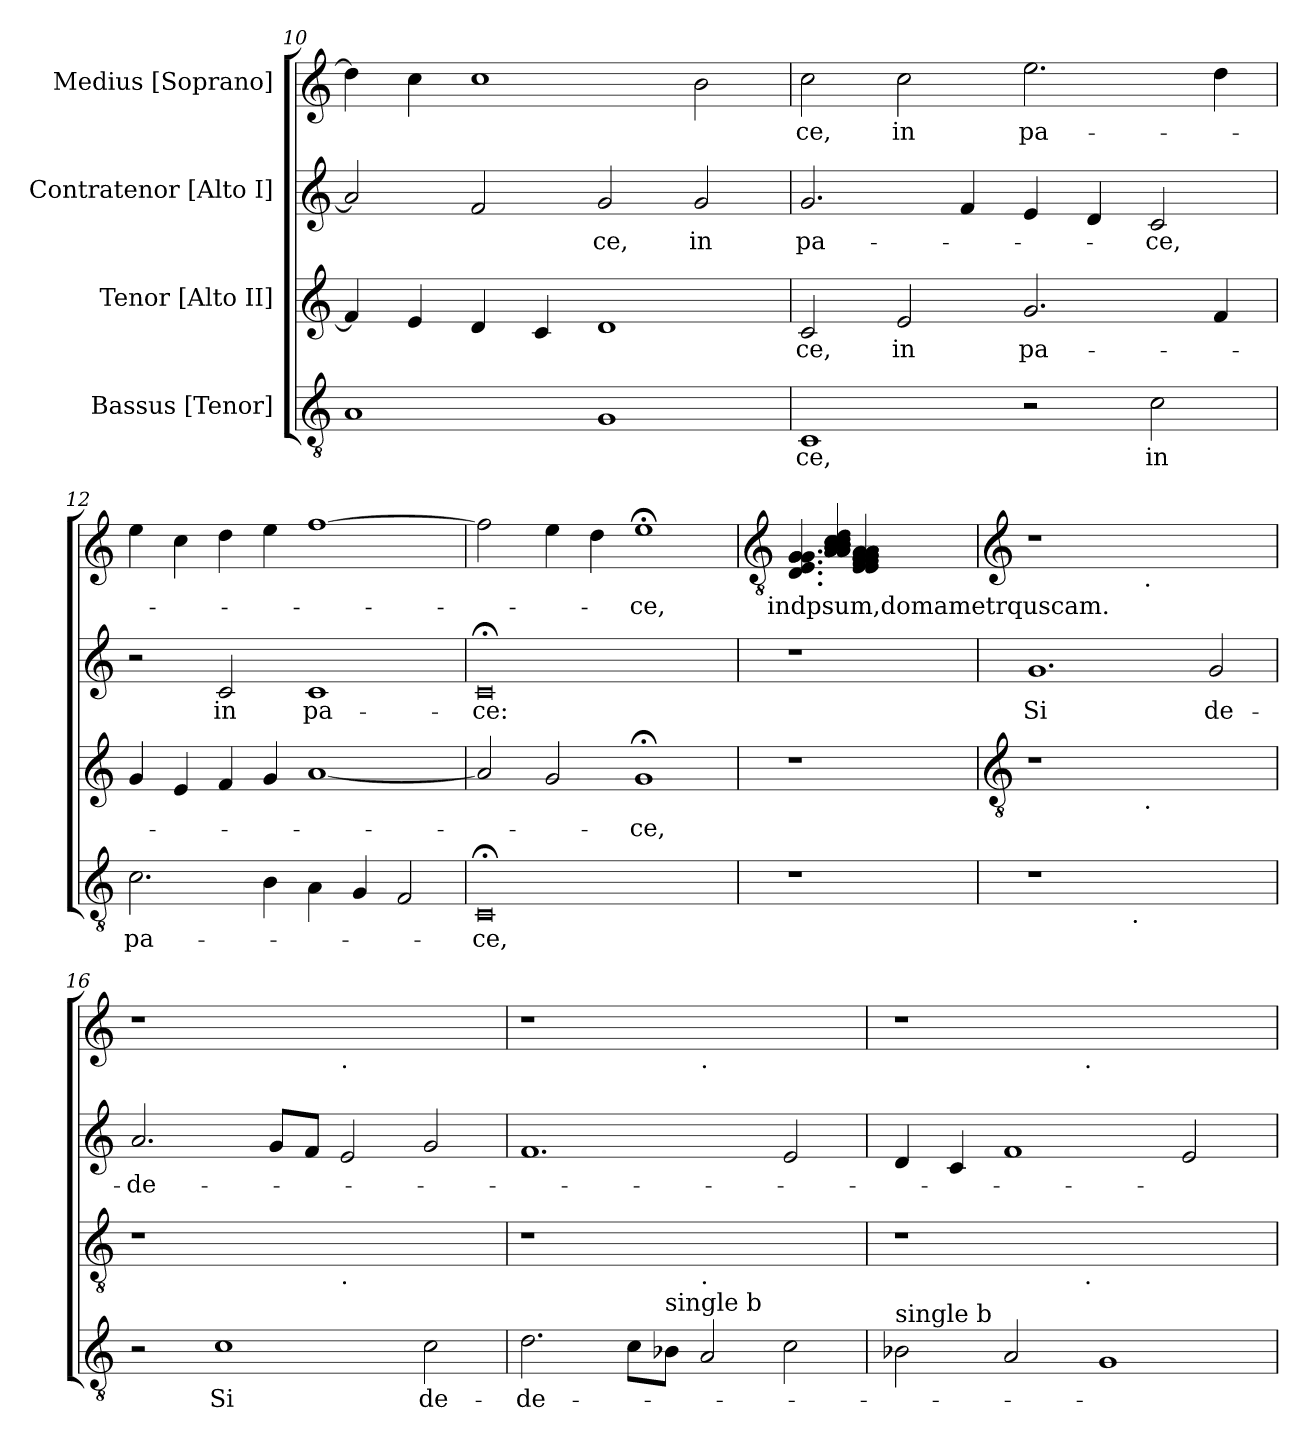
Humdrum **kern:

**kern	**text	**kern	**text	**kern	**text	**kern	**text
*part4	*part4	*part3	*part3	*part2	*part2	*part1	*part1
*staff4	*staff4	*staff3	*staff3	*staff2	*staff2	*staff1	*staff1
*I"Bassus [Tenor]	*	*I"Tenor [Alto II]	*	*I"Contratenor [Alto I]	*	*I"Medius [Soprano]	*
!!LO:LB:g=z
*clefGv2	*	*clefG2	*	*clefG2	*	*clefG2	*
*k[]	*	*k[]	*	*k[]	*	*k[]	*
*C:	*	*C:	*	*C:	*	*C:	*
=10	=10	=10	=10	=10	=10	=10	=10
1A	.	4f/]	.	2a/]	.	4dd\]	.
.	.	4e/	.	.	.	4cc\	.
.	.	4d/	.	2f/	.	1cc	.
.	.	4c/	.	.	.	.	.
!	!	!	!	!	!LO:LY:b	!	!
1G	.	1d	.	2g/	-ce,	.	.
!	!	!	!	!	!LO:LY:b	!	!
.	.	.	.	2g/	in	2b\	.
=11	=11	=11	=11	=11	=11	=11	=11
!	!LO:LY:b	!	!LO:LY:b	!	!LO:LY:b	!	!LO:LY:b
1C	-ce,	2c/	-ce,	2.g/	pa-	2cc\	-ce,
!	!	!	!LO:LY:b	!	!	!	!LO:LY:b
.	.	2e/	in	.	.	2cc\	in
.	.	.	.	4f/	.	.	.
!	!	!	!LO:LY:b	!	!	!	!LO:LY:b
2r	.	2.g/	pa-	4e/	.	2.ee\	pa-
.	.	.	.	4d/	.	.	.
!	!LO:LY:b	!	!	!	!LO:LY:b	!	!
2c\	in	.	.	2c/	-ce,	.	.
.	.	4f/	.	.	.	4dd\	.
=12	=12	=12	=12	=12	=12	=12	=12
!	!LO:LY:b	!	!	!	!	!	!
2.c\	pa-	4g/	.	2r	.	4ee\	.
.	.	4e/	.	.	.	4cc\	.
!	!	!	!	!	!LO:LY:b	!	!
.	.	4f/	.	2c/	in	4dd\	.
4B\	.	4g/	.	.	.	4ee\	.
!	!	!	!	!	!LO:LY:b	!	!
4A\	.	[<1a	.	1c	pa-	[>1ff	.
4G/	.	.	.	.	.	.	.
2F/	.	.	.	.	.	.	.
=13	=13	=13	=13	=13	=13	=13	=13
!	!LO:LY:b	!	!	!	!LO:LY:b	!	!
0C;	-ce,	2a/]	.	0c;	-ce:	2ff\]	.
.	.	2g/	.	.	.	4ee\	.
.	.	.	.	.	.	4dd\	.
!	!	!	!LO:LY:b	!	!	!	!LO:LY:b
.	.	1g;<	-ce,	.	.	1ee;	-ce,
!!LO:PB:g=z
=14	=14	=14	=14	=14	=14	=14	=14
*	*	*	*	*	*	*clefGv2	*
*	*	*	*	*	*	*^	*
*	*	*	*	*	*	*	*^	*
!	!	!	!	!	!	!	!	!	!LO:LY:b
1r	.	1r	.	1r	.	(>(>4.D/ 4.E/ 4.G/ 4.G/ 4.G/	(>(>4A/ 4A/ 4A/ 4B/ 4B/ 4B/ 4B/ 4B/ 4c/ 4c/ 4c/ 4d/)	4E/ 4E/ 4F/ 4F/ 4G/ 4G/ 4G/ 4G/ 4G/ 4A/ 4A/ 4A/)	indpsum,domametrquscam.
.	.	.	.	.	.	.	2ryy	2ryy	.
.	.	.	.	.	.	2ryy	.	.	.
.	.	.	.	.	.	.	8ryy	8ryy	.
.	.	.	.	.	.	8ryy	8ryy	8ryy	.
*	*	*	*	*	*	*v	*v	*v	*
!!LO:PB:g=z
=15	=15	=15	=15	=15	=15	=15	=15
*	*	*clefGv2	*	*	*	*clefG2	*
*	*	*	*	*	*	*^	*
*	*	*	*	*	*	*	*^	*
!	!	!	!	!	!LO:LY:b	!	!	!	!
*	*	*	*	*	*	*v	*v	*v	*
1r	.	1r	.	1.g	Si	1r	.
!LO:TX:b:t=.	!	!	!	!	!	!	!
1ryy	.	32ryy	.	.	.	32ryy	.
!	!	!	!	!	!	!LO:TX:b:t=.	!
!	!	!LO:TX:b:t=.	!	!	!	!	!
.	.	32%31ryy	.	.	.	32%31ryy	.
!	!	!	!	!	!LO:LY:b	!	!
.	.	.	.	2g/	de-	.	.
=16	=16	=16	=16	=16	=16	=16	=16
!	!	!	!	!	!LO:LY:b	!	!
2r	.	1r	.	2.a/	-de-	1r	.
!	!LO:LY:b	!	!	!	!	!	!
1c	Si	.	.	.	.	.	.
.	.	.	.	8g/L	.	.	.
.	.	.	.	8f/J	.	.	.
!	!	!	!	!	!	!LO:TX:b:t=.	!
!	!	!LO:TX:b:t=.	!	!	!	!	!
.	.	1ryy	.	2e/	.	1ryy	.
!	!LO:LY:b	!	!	!	!	!	!
2c\	de-	.	.	2g/	.	.	.
=17	=17	=17	=17	=17	=17	=17	=17
!	!LO:LY:b	!	!	!	!	!	!
2.d\	-de-	1r	.	1.f	.	1r	.
8c\L	.	.	.	.	.	.	.
!LO:TX:a:t=single b	!	!	!	!	!	!	!
8B-\J	.	.	.	.	.	.	.
!	!	!	!	!	!	!LO:TX:b:t=.	!
!	!	!LO:TX:b:t=.	!	!	!	!	!
2A/	.	1ryy	.	.	.	1ryy	.
2c\	.	.	.	2e/	.	.	.
=18	=18	=18	=18	=18	=18	=18	=18
!LO:TX:a:t=single b	!	!	!	!	!	!	!
*	*	*^	*	*	*	*^	*
2B-\	.	1r	2ryy	.	4d/	.	1r	2ryy	.
.	.	.	.	.	4c/	.	.	.	.
2A/	.	.	4...ryy	.	1f	.	.	4...ryy	.
!	!	!	!	!	!	!	!	!LO:TX:b:t=.	!
!	!	!	!LO:TX:b:t=.	!	!	!	!	!	!
.	.	.	1ryy	.	.	.	.	1ryy	.
1G	.	1ryy	.	.	.	.	1ryy	.	.
.	.	.	.	.	2e/	.	.	.	.
.	.	.	32ryy	.	.	.	.	32ryy	.
*	*	*v	*v	*	*	*	*v	*v	*
=	=	=	=	=	=	=	=
*-	*-	*-	*-	*-	*-	*-	*-
